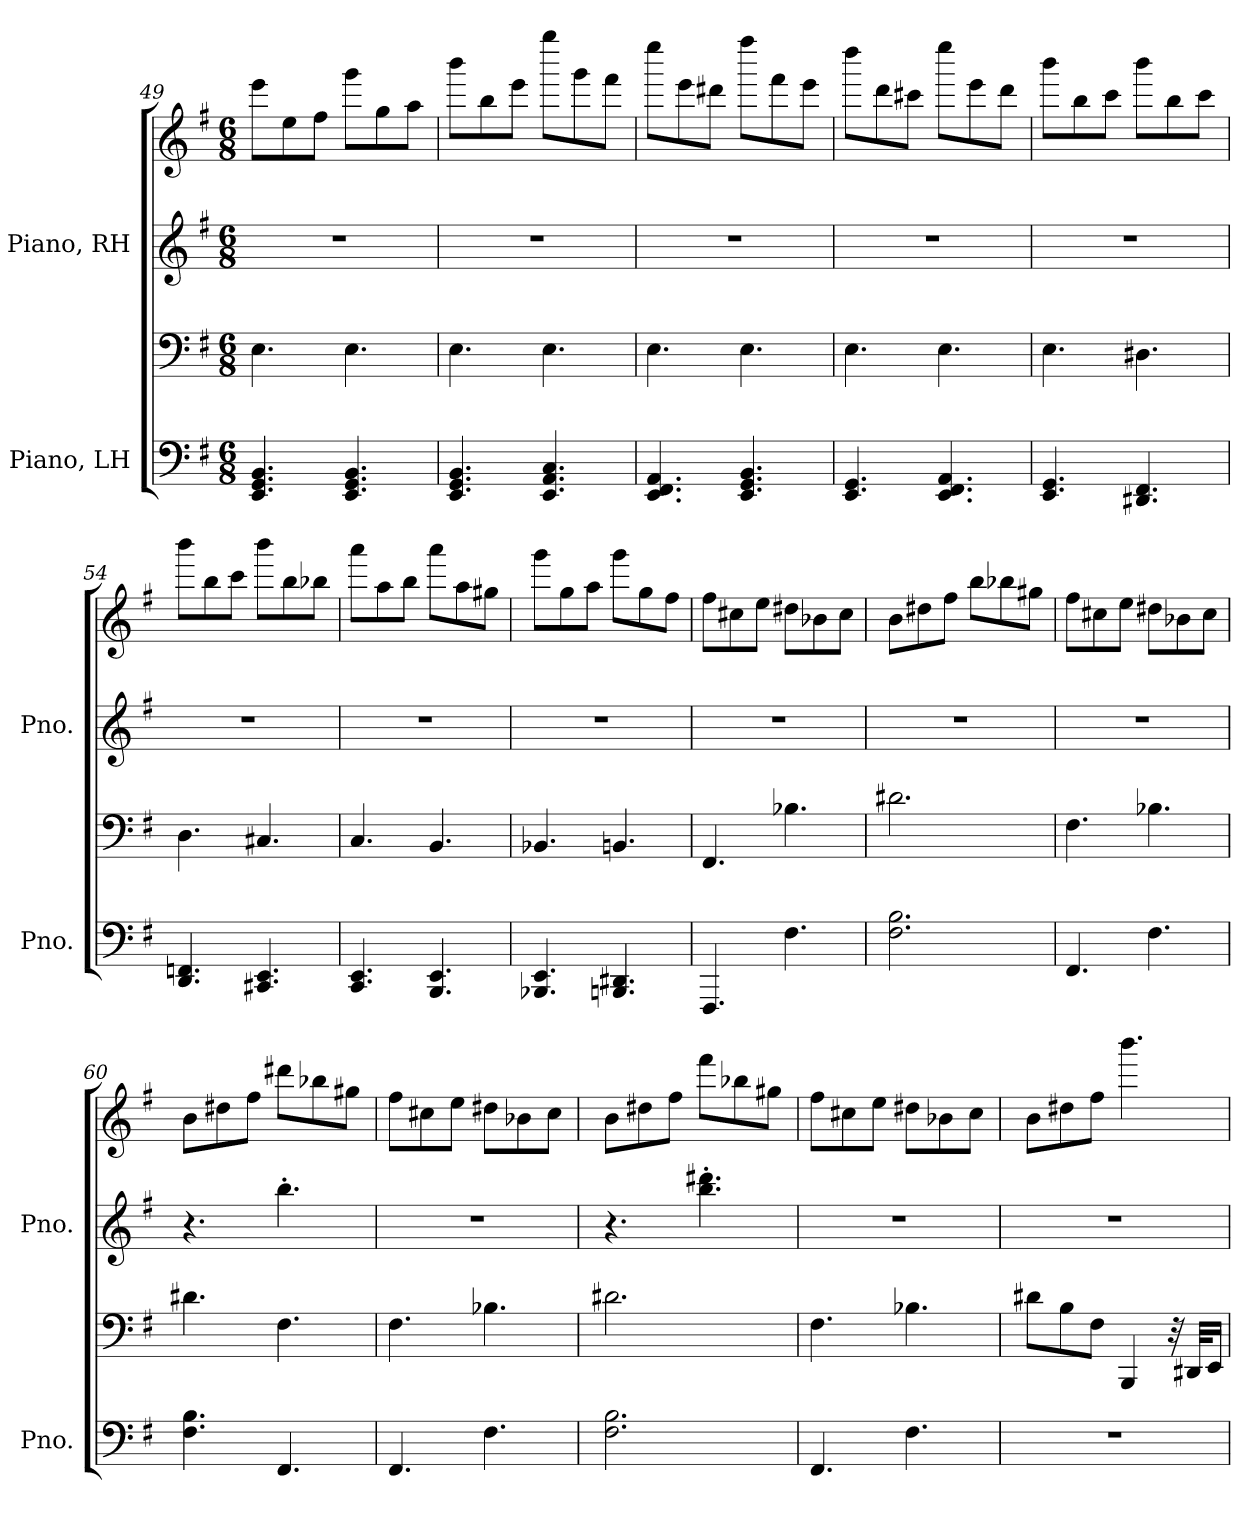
**kern	**kern	**kern	**kern
*part2	*part2	*part1	*part1
*staff4	*staff3	*staff2	*staff1
*I"Piano, LH	*	*I"Piano, RH	*
*I'Pno.	*	*I'Pno.	*
*clefF4	*clefF4	*clefG2	*clefG2
*k[f#]	*k[f#]	*k[f#]	*k[f#]
*M6/8	*M6/8	*M6/8	*M6/8
=49	=49	=49	=49
4.EE/ 4.GG/ 4.BB/	4.E\	2.r	8eee\L
.	.	.	8ee\
.	.	.	8ff#\J
4.EE/ 4.GG/ 4.BB/	4.E\	.	8ggg\L
.	.	.	8gg\
.	.	.	8aa\J
=50	=50	=50	=50
4.EE/ 4.GG/ 4.BB/	4.E\	2.r	8bbb\L
.	.	.	8bb\
.	.	.	8eee\J
4.EE/ 4.AA/ 4.C/	4.E\	.	8gggg\L
.	.	.	8ggg\
.	.	.	8fff#\J
=51	=51	=51	=51
4.EE/ 4.FF#/ 4.AA/	4.E\	2.r	8eeee\L
.	.	.	8eee\
.	.	.	8ddd#X\J
4.EE/ 4.GG/ 4.BB/	4.E\	.	8ffff#\L
.	.	.	8fff#\
.	.	.	8eee\J
!!LO:LB:g=z
=52	=52	=52	=52
4.EE/ 4.GG/	4.E\	2.r	8dddd\L
.	.	.	8ddd\
.	.	.	8ccc#X\J
4.EE/ 4.FF#/ 4.AA/	4.E\	.	8eeee\L
.	.	.	8eee\
.	.	.	8ddd\J
=53	=53	=53	=53
4.EE/ 4.GG/	4.E\	2.r	8bbb\L
.	.	.	8bb\
.	.	.	8ccc\J
4.DD#X/ 4.FF#/	4.D#X\	.	8bbb\L
.	.	.	8bb\
.	.	.	8ccc\J
=54	=54	=54	=54
4.DD/ 4.FFn/	4.D\	2.r	8bbb\L
.	.	.	8bb\
.	.	.	8ccc\J
4.CC#X/ 4.EE/	4.C#X/	.	8bbb\L
.	.	.	8bb\
.	.	.	8bb-X\J
=55	=55	=55	=55
4.CC/ 4.EE/	4.C/	2.r	8aaa\L
.	.	.	8aa\
.	.	.	8bb\J
4.BBB/ 4.EE/	4.BB/	.	8aaa\L
.	.	.	8aa\
.	.	.	8gg#X\J
!!LO:PB:g=z
=56	=56	=56	=56
4.BBB-X/ 4.EE/	4.BB-X/	2.r	8ggg\L
.	.	.	8gg\
.	.	.	8aa\J
4.BBBn/ 4.DD#X/	4.BBn/	.	8ggg\L
.	.	.	8gg\
.	.	.	8ff#\J
=57	=57	=57	=57
4.FFF#/	4.FF#/	2.r	8ff#\L
.	.	.	8cc#X\
.	.	.	8ee\J
4.F#\	4.B-X\	.	8dd#X\L
.	.	.	8b-X\
.	.	.	8cc#\J
=58	=58	=58	=58
2.F#\ 2.B\	2.d#X\	2.r	8b\L
.	.	.	8dd#X\
.	.	.	8ff#\J
.	.	.	8bb\L
.	.	.	8bb-X\
.	.	.	8gg#X\J
=59	=59	=59	=59
4.FF#/	4.F#\	2.r	8ff#\L
.	.	.	8cc#X\
.	.	.	8ee\J
4.F#\	4.B-X\	.	8dd#X\L
.	.	.	8b-X\
.	.	.	8cc#\J
!!LO:LB:g=z
=60	=60	=60	=60
4.F#\ 4.B\	4.d#X\	4.r	8b\L
.	.	.	8dd#X\
.	.	.	8ff#\J
4.FF#/	4.F#\	4.bb'\	8ddd#X\L
.	.	.	8bb-X\
.	.	.	8gg#X\J
=61	=61	=61	=61
4.FF#/	4.F#\	2.r	8ff#\L
.	.	.	8cc#X\
.	.	.	8ee\J
4.F#\	4.B-X\	.	8dd#X\L
.	.	.	8b-X\
.	.	.	8cc#\J
=62	=62	=62	=62
2.F#\ 2.B\	2.d#X\	4.r	8b\L
.	.	.	8dd#X\
.	.	.	8ff#\J
.	.	4.bb\' 4.ddd#X\'	8fff#\L
.	.	.	8bb-X\
.	.	.	8gg#X\J
=63	=63	=63	=63
4.FF#/	4.F#\	2.r	8ff#\L
.	.	.	8cc#X\
.	.	.	8ee\J
4.F#\	4.B-X\	.	8dd#X\L
.	.	.	8b-X\
.	.	.	8cc#\J
!!LO:LB:g=z
=64	=64	=64	=64
2.r	8d#X\L	2.r	8b\L
.	8B\	.	8dd#X\
.	8F#\J	.	8ff#\J
.	4BBB/	.	4.bbb\
.	32r	.	.
.	32DD#X/KLL	.	.
.	16EE/JJ	.	.
=	=	=	=
*-	*-	*-	*-
